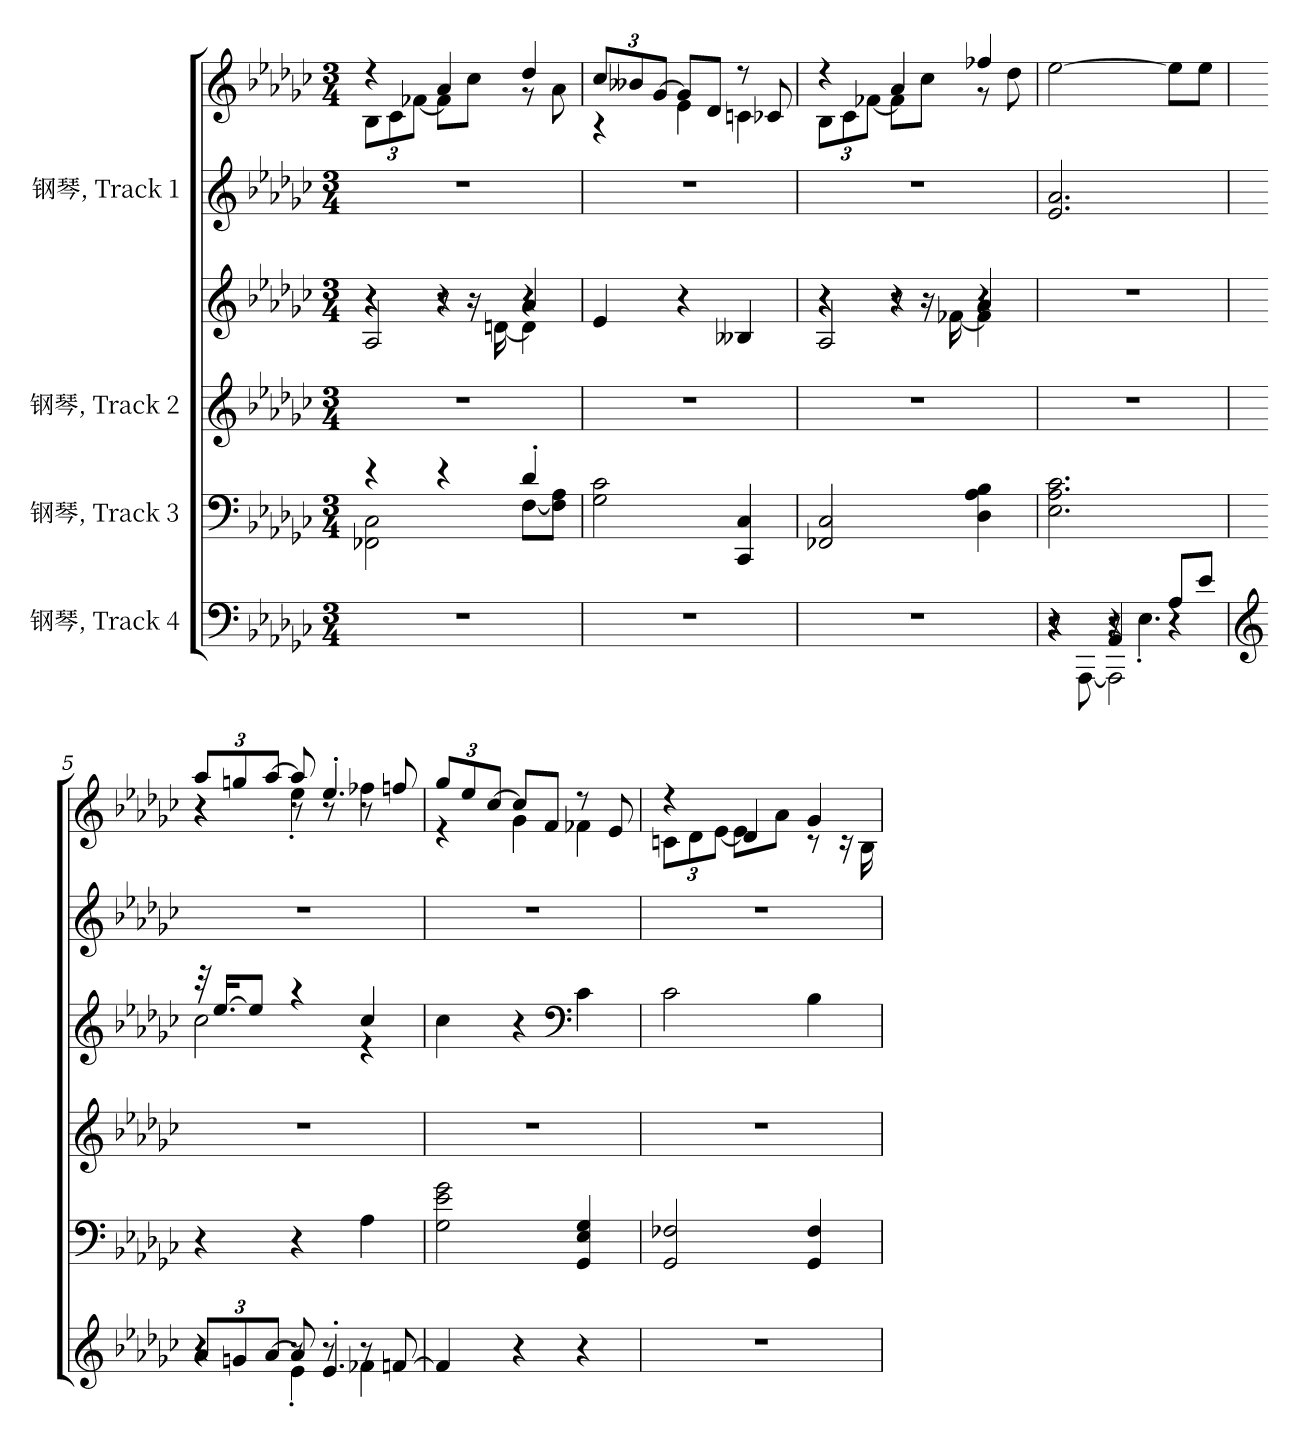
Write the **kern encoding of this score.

**kern	**kern	**kern	**kern	**kern	**kern
*part4	*part3	*part2	*part2	*part1	*part1
*staff6	*staff5	*staff4	*staff3	*staff2	*staff1
*I"钢琴, Track 4	*I"钢琴, Track 3	*I"钢琴, Track 2	*	*I"钢琴, Track 1	*
*clefF4	*clefF4	*clefG2	*clefG2	*clefG2	*clefG2
*k[b-e-a-d-g-c-]	*k[b-e-a-d-g-c-]	*k[b-e-a-d-g-c-]	*k[b-e-a-d-g-c-]	*k[b-e-a-d-g-c-]	*k[b-e-a-d-g-c-]
*M3/4	*M3/4	*M3/4	*M3/4	*M3/4	*M3/4
*MM76	*MM76	*MM76	*MM76	*MM76	*MM76
=1	=1	=1	=1	=1	=1
*	*^	*	*^	*	*^
*	*	*	*	*	*^	*	*	*
*	*	*	*	*	*	*	*	*	*Xbrackettup
2.r	4r	2FF-X\ 2C-\	2.r	4r	4r	2A-/	2.r	4r	12B-\L
.	.	.	.	.	.	.	.	.	12c-\
.	.	.	.	.	.	.	.	.	[12f-X\J
.	4r	.	.	4r	8r	.	.	4a-/	8f-\L]
.	.	.	.	.	16r	.	.	.	8cc-\J
.	.	.	.	.	[16dn\	.	.	.	.
.	4d-'/	[8F\L	.	4a-/	4d\]	4r	.	4dd-/	8r
.	.	8F\] 8A-\J	.	.	.	.	.	.	8a-\
*	*v	*v	*	*v	*v	*v	*	*	*
=2	=2	=2	=2	=2	=2	=2
2.r	2G-\ 2c-\	2.r	4e-/	2.r	12cc-/L	4r
.	.	.	.	.	12b--X/	.
.	.	.	.	.	[12g-/J	.
.	.	.	4r	.	8g-/L]	4e-\
.	.	.	.	.	8d-/J	.
.	4CC-/ 4C-/	.	4B--X/	.	8r	4cn\
.	.	.	.	.	8c-X/	.
!!LO:LB:g=z	!!
=3	=3	=3	=3	=3	=3	=3
*	*	*	*^	*	*	*
*	*	*	*	*^	*	*	*
2.r	2FF-X/ 2C-/	2.r	4r	4r	2A-/	2.r	4r	12B-\L
.	.	.	.	.	.	.	.	12c-\
.	.	.	.	.	.	.	.	[12f-X\J
.	.	.	4r	8r	.	.	4a-/	8f-\L]
.	.	.	.	16r	.	.	.	8cc-\J
.	.	.	.	[16f-X\	.	.	.	.
.	4D-\ 4A-\ 4B-\	.	4a-/	4f-\]	4r	.	4ff-X/	8r
.	.	.	.	.	.	.	.	8dd-\
*	*	*	*v	*v	*v	*	*v	*v
=4	=4	=4	=4	=4	=4
*^	*	*	*	*	*
*	*^	*	*	*	*	*
*	*	*^	*	*	*	*	*
4r	4r	4r	8r	2.E-\ 2.A-\ 2.c-\	2.r	2.r	2.e-/ 2.a-/	[2ee-\
.	.	.	[8AAA-\	.	.	.	.	.
4r	8r	4AA-/	2AAA-\]	.	.	.	.	.
.	4.E-'\	.	.	.	.	.	.	.
8A-/L	.	4r	.	.	.	.	.	8ee-\L]
8e-/J	.	.	.	.	.	.	.	8ee-\J
*v	*v	*v	*v	*	*	*	*	*
=5	=5	=5	=5	=5	=5
*clefG2	*	*	*	*	*
*Xbrackettup	*	*	*	*	*
*^	*	*	*^	*	*^
*	*^	*	*	*	*	*	*	*^
12a-/L	4r	4r	4r	2.r	32r	2cc-\	2.r	12aa-/L	4r	4r
.	.	.	.	.	[16.ee-/KL	.	.	.	.	.
12gn/	.	.	.	.	.	.	.	12ggn/	.	.
.	.	.	.	.	8ee-/J]	.	.	.	.	.
[12a-/J	.	.	.	.	.	.	.	[12aa-/J	.	.
8a-/]	4e-'\	8r	4r	.	4r	.	.	8aa-/]	4ee-'\	8r
8r	.	4.e-'/	.	.	.	.	.	8r	.	4.ee-'/
8r	4f-X\	.	4A-\	.	4cc-/	4r	.	8r	4ff-X\	.
[8fn/	.	.	.	.	.	.	.	8ffn/	.	.
*v	*v	*v	*	*	*v	*v	*	*	*v	*v
!!LO:PB:g=z
=6	=6	=6	=6	=6	=6	=6
4f/]	2G-\ 2e-\ 2g-\	2.r	4cc-\	2.r	12gg-/L	4r
.	.	.	.	.	12ee-/	.
.	.	.	.	.	[12cc-/J	.
4r	.	.	4r	.	8cc-/L]	4g-\
.	.	.	.	.	8f/J	.
*	*	*	*clefF4	*	*	*
4r	4GG-/ 4E-/ 4G-/	.	4c-\	.	8r	4f-X\
.	.	.	.	.	8e-/	.
=7	=7	=7	=7	=7	=7	=7
2.r	2GG-/ 2F-X/	2.r	2c-\	2.r	4r	12cn\L
.	.	.	.	.	.	12d-\
.	.	.	.	.	.	[12e-\J
.	.	.	.	.	4d-/	8e-\L]
.	.	.	.	.	.	8a-\J
.	4GG-/ 4F-/	.	4B-\	.	4g-/	8r
.	.	.	.	.	.	16r
.	.	.	.	.	.	16B-\
*	*	*	*	*	*v	*v
=	=	=	=	=	=
*-	*-	*-	*-	*-	*-
